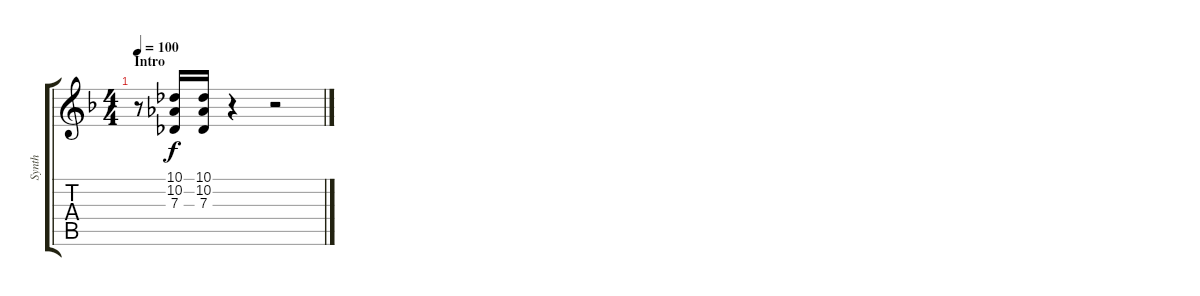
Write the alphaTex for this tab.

\track ("Synth" "Synth") {instrument orchestrahit}
\staff {score tabs}
\tuning (Eb4 Bb3 Gb3 Db3 Ab2 Db2) {hide}
\ts (4 4)
\section ("" "Intro")
\tempo 100
\clef g2
\ks f
r.8{dy f instrument orchestrahit} (10.1 10.2 7.3).16 (10.1 10.2 7.3).16 r.4 r.2{instrument lead1square}
